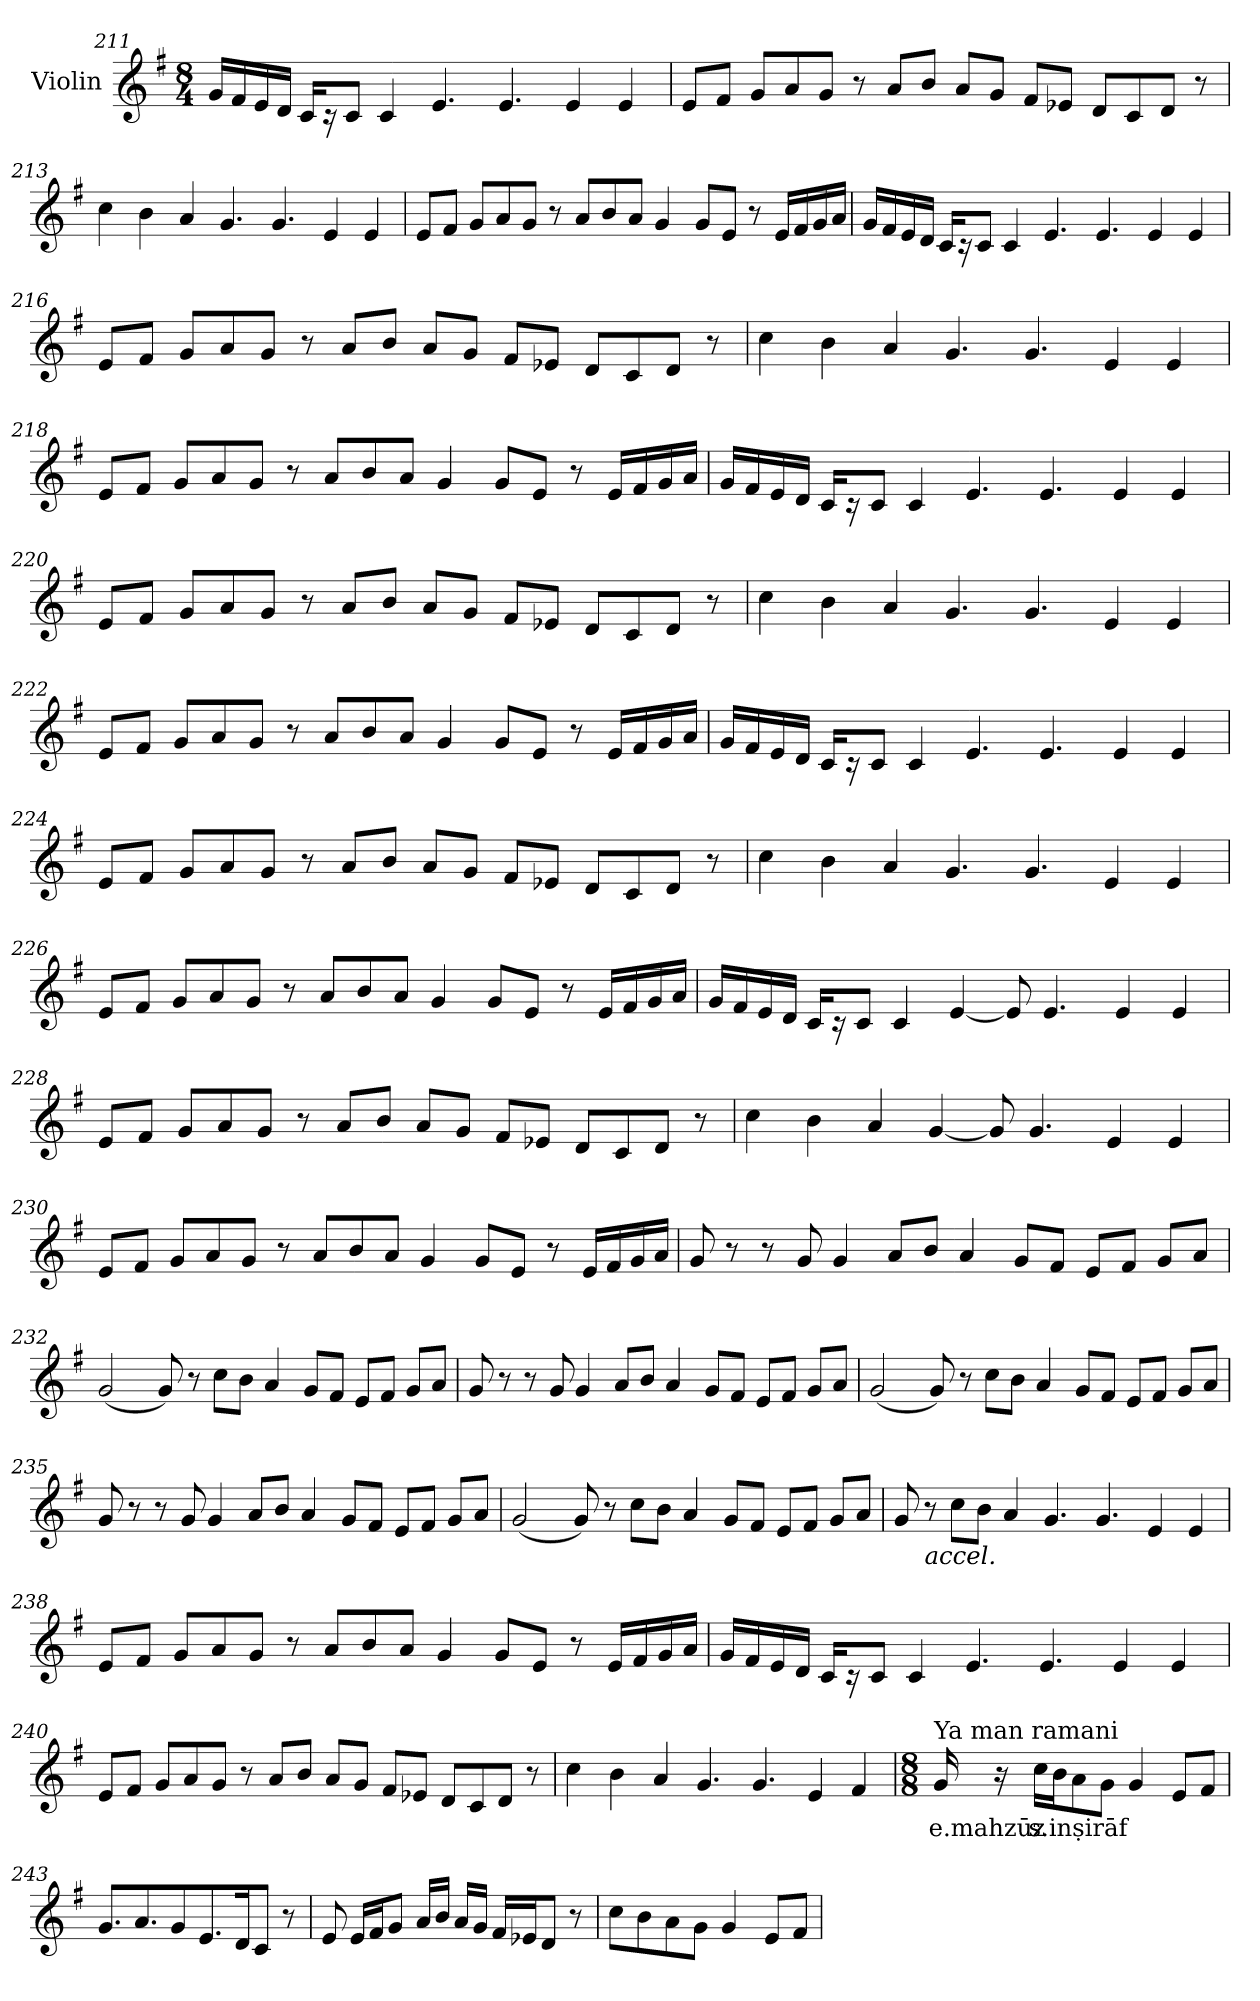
**kern	**text
*part1	*part1
*staff1	*staff1
*I"Violin	*
*clefG2	*
*k[f#]	*
*G:	*
*M8/4	*
=211	=211
16g/LL	.
16f#/	.
16e/	.
16d/JJ	.
16c/KL	.
16r	.
8c/J	.
4c/	.
4.e/	.
4.e/	.
4e/	.
4e/	.
!!LO:LB:g=z
=212	=212
8e/L	.
8f#/J	.
8g/L	.
8a/	.
8g/J	.
8r	.
8a/L	.
8b/J	.
8a/L	.
8g/J	.
8f#/L	.
8e-X/J	.
8d/L	.
8c/	.
8d/J	.
8r	.
=213	=213
4cc\	.
4b\	.
4a/	.
4.g/	.
4.g/	.
4e/	.
4e/	.
!!LO:LB:g=z
=214	=214
8e/L	.
8f#/J	.
8g/L	.
8a/	.
8g/J	.
8r	.
8a/L	.
8b/	.
8a/J	.
4g/	.
8g/L	.
8e/J	.
8r	.
16e/LL	.
16f#/	.
16g/	.
16a/JJ	.
=215	=215
16g/LL	.
16f#/	.
16e/	.
16d/JJ	.
16c/KL	.
16r	.
8c/J	.
4c/	.
4.e/	.
4.e/	.
4e/	.
4e/	.
!!LO:LB:g=z
=216	=216
8e/L	.
8f#/J	.
8g/L	.
8a/	.
8g/J	.
8r	.
8a/L	.
8b/J	.
8a/L	.
8g/J	.
8f#/L	.
8e-X/J	.
8d/L	.
8c/	.
8d/J	.
8r	.
=217	=217
4cc\	.
4b\	.
4a/	.
4.g/	.
4.g/	.
4e/	.
4e/	.
!!LO:LB:g=z
=218	=218
8e/L	.
8f#/J	.
8g/L	.
8a/	.
8g/J	.
8r	.
8a/L	.
8b/	.
8a/J	.
4g/	.
8g/L	.
8e/J	.
8r	.
16e/LL	.
16f#/	.
16g/	.
16a/JJ	.
=219	=219
16g/LL	.
16f#/	.
16e/	.
16d/JJ	.
16c/KL	.
16r	.
8c/J	.
4c/	.
4.e/	.
4.e/	.
4e/	.
4e/	.
!!LO:LB:g=z
=220	=220
8e/L	.
8f#/J	.
8g/L	.
8a/	.
8g/J	.
8r	.
8a/L	.
8b/J	.
8a/L	.
8g/J	.
8f#/L	.
8e-X/J	.
8d/L	.
8c/	.
8d/J	.
8r	.
=221	=221
4cc\	.
4b\	.
4a/	.
4.g/	.
4.g/	.
4e/	.
4e/	.
!!LO:LB:g=z
=222	=222
8e/L	.
8f#/J	.
8g/L	.
8a/	.
8g/J	.
8r	.
8a/L	.
8b/	.
8a/J	.
4g/	.
8g/L	.
8e/J	.
8r	.
16e/LL	.
16f#/	.
16g/	.
16a/JJ	.
=223	=223
16g/LL	.
16f#/	.
16e/	.
16d/JJ	.
16c/KL	.
16r	.
8c/J	.
4c/	.
4.e/	.
4.e/	.
4e/	.
4e/	.
!!LO:PB:g=z
=224	=224
8e/L	.
8f#/J	.
8g/L	.
8a/	.
8g/J	.
8r	.
8a/L	.
8b/J	.
8a/L	.
8g/J	.
8f#/L	.
8e-X/J	.
8d/L	.
8c/	.
8d/J	.
8r	.
=225	=225
4cc\	.
4b\	.
4a/	.
4.g/	.
4.g/	.
4e/	.
4e/	.
!!LO:LB:g=z
=226	=226
8e/L	.
8f#/J	.
8g/L	.
8a/	.
8g/J	.
8r	.
8a/L	.
8b/	.
8a/J	.
4g/	.
8g/L	.
8e/J	.
8r	.
16e/LL	.
16f#/	.
16g/	.
16a/JJ	.
=227	=227
16g/LL	.
16f#/	.
16e/	.
16d/JJ	.
16c/KL	.
16r	.
8c/J	.
4c/	.
[4e/	.
8e/]	.
4.e/	.
4e/	.
4e/	.
!!LO:LB:g=z
=228	=228
8e/L	.
8f#/J	.
8g/L	.
8a/	.
8g/J	.
8r	.
8a/L	.
8b/J	.
8a/L	.
8g/J	.
8f#/L	.
8e-X/J	.
8d/L	.
8c/	.
8d/J	.
8r	.
=229	=229
4cc\	.
4b\	.
4a/	.
[4g/	.
8g/]	.
4.g/	.
4e/	.
4e/	.
!!LO:LB:g=z
=230	=230
8e/L	.
8f#/J	.
8g/L	.
8a/	.
8g/J	.
8r	.
8a/L	.
8b/	.
8a/J	.
4g/	.
8g/L	.
8e/J	.
8r	.
16e/LL	.
16f#/	.
16g/	.
16a/JJ	.
=231	=231
8g/	.
8r	.
8r	.
8g/	.
4g/	.
8a/L	.
8b/J	.
4a/	.
8g/L	.
8f#/J	.
8e/L	.
8f#/J	.
8g/L	.
8a/J	.
!!LO:LB:g=z
=232	=232
(<2g/	.
8g/)	.
8r	.
8cc\L	.
8b\J	.
4a/	.
8g/L	.
8f#/J	.
8e/L	.
8f#/J	.
8g/L	.
8a/J	.
=233	=233
8g/	.
8r	.
8r	.
8g/	.
4g/	.
8a/L	.
8b/J	.
4a/	.
8g/L	.
8f#/J	.
8e/L	.
8f#/J	.
8g/L	.
8a/J	.
!!LO:LB:g=z
=234	=234
(<2g/	.
8g/)	.
8r	.
8cc\L	.
8b\J	.
4a/	.
8g/L	.
8f#/J	.
8e/L	.
8f#/J	.
8g/L	.
8a/J	.
=235	=235
8g/	.
8r	.
8r	.
8g/	.
4g/	.
8a/L	.
8b/J	.
4a/	.
8g/L	.
8f#/J	.
8e/L	.
8f#/J	.
8g/L	.
8a/J	.
!!LO:LB:g=z
=236	=236
(<2g/	.
8g/)	.
8r	.
8cc\L	.
8b\J	.
4a/	.
8g/L	.
8f#/J	.
8e/L	.
8f#/J	.
8g/L	.
8a/J	.
=237	=237
8g/	.
!LO:TX:b:i:t=accel.	!
8r	.
8cc\L	.
8b\J	.
4a/	.
4.g/	.
4.g/	.
4e/	.
4e/	.
!!LO:LB:g=z
=238	=238
8e/L	.
8f#/J	.
8g/L	.
8a/	.
8g/J	.
8r	.
8a/L	.
8b/	.
8a/J	.
4g/	.
8g/L	.
8e/J	.
8r	.
16e/LL	.
16f#/	.
16g/	.
16a/JJ	.
=239	=239
16g/LL	.
16f#/	.
16e/	.
16d/JJ	.
16c/KL	.
16r	.
8c/J	.
4c/	.
4.e/	.
4.e/	.
4e/	.
4e/	.
!!LO:PB:g=z
=240	=240
8e/L	.
8f#/J	.
8g/L	.
8a/	.
8g/J	.
8r	.
8a/L	.
8b/J	.
8a/L	.
8g/J	.
8f#/L	.
8e-X/J	.
8d/L	.
8c/	.
8d/J	.
8r	.
=241	=241
4cc\	.
4b\	.
4a/	.
4.g/	.
4.g/	.
4e/	.
4f#/	.
!!LO:LB:g=z
=242	=242
*M8/8	*
*MM100	*
!LO:TX:a:t=Ya man ramani	!
!	!LO:LY:b
16g/	e.mahzūz
16r	.
!	!LO:LY:b
16cc\LL	s.inṣirāf
16b\J	.
8a\	.
8g\J	.
4g/	.
8e/L	.
8f#/J	.
=243	=243
8.g/L	.
8.a/	.
8g/	.
8.e/	.
16d/K	.
8c/J	.
8r	.
=244	=244
8e/	.
16e/LL	.
16f#/J	.
8g/J	.
16a/LL	.
16b/JJ	.
16a/LL	.
16g/JJ	.
16f#/LL	.
16e-X/J	.
8d/J	.
8r	.
!!LO:LB:g=z
=245	=245
8cc\L	.
8b\	.
8a\	.
8g\J	.
4g/	.
8e/L	.
8f#/J	.
=	=
*-	*-
